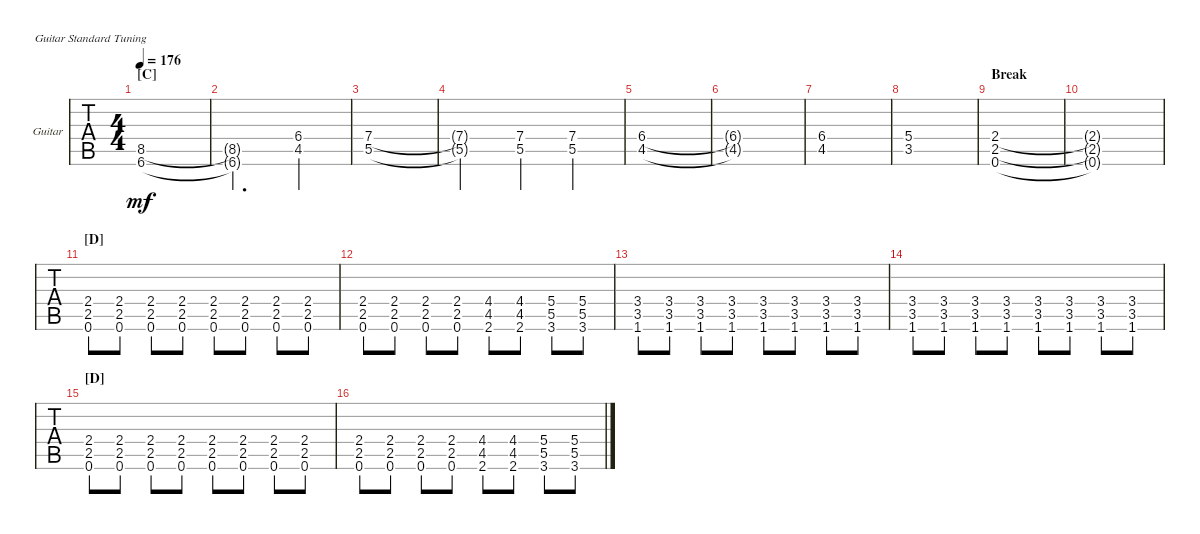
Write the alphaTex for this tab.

\defaultSystemsLayout 4
\bracketExtendMode groupsimilarinstruments
\firstSystemTrackNameOrientation horizontal
\otherSystemsTrackNameOrientation horizontal
\track ("Guitar" "Guitar") {instrument distortionguitar}
\staff {tabs}
\tuning (E4 B3 G3 D3 A2 E2)
\ts (4 4)
\section ("C" "")
\tempo 176
\clef g2
\ks c
(8.5 6.6).1{dy mf} |
(8.5{t} 6.6{t}).2{d} (4.5 6.4).4 |
(5.5 7.4).1 |
(7.4{t} 5.5{t}).2 (5.5 7.4).4 (5.5 7.4).4 |
(4.5 6.4).1 |
(4.5{t} 6.4{t}).1 |
(4.5 6.4).1 |
(3.5 5.4).1 |
\section ("" "Break")
(0.6 2.5 2.4).1 |
(2.4{t} 2.5{t} 0.6{t}).1 |
\section ("D" "")
(0.6 2.5 2.4).8 (0.6 2.5 2.4).8 (0.6 2.5 2.4).8 (0.6 2.5 2.4).8 (0.6 2.5 2.4).8 (0.6 2.5 2.4).8 (0.6 2.5 2.4).8 (0.6 2.5 2.4).8 |
(0.6 2.5 2.4).8 (0.6 2.5 2.4).8 (0.6 2.5 2.4).8 (0.6 2.5 2.4).8 (2.6 4.5 4.4).8 (2.6 4.5 4.4).8 (3.6 5.4 5.5).8 (3.6 5.4 5.5).8 |
(1.6 3.5 3.4).8 (1.6 3.5 3.4).8 (1.6 3.5 3.4).8 (1.6 3.5 3.4).8 (1.6 3.5 3.4).8 (1.6 3.5 3.4).8 (1.6 3.5 3.4).8 (1.6 3.5 3.4).8 |
(1.6 3.5 3.4).8 (1.6 3.5 3.4).8 (1.6 3.5 3.4).8 (1.6 3.5 3.4).8 (1.6 3.5 3.4).8 (1.6 3.5 3.4).8 (1.6 3.5 3.4).8 (1.6 3.5 3.4).8 |
\section ("D" "")
(0.6 2.5 2.4).8 (0.6 2.5 2.4).8 (0.6 2.5 2.4).8 (0.6 2.5 2.4).8 (0.6 2.5 2.4).8 (0.6 2.5 2.4).8 (0.6 2.5 2.4).8 (0.6 2.5 2.4).8 |
(0.6 2.5 2.4).8 (0.6 2.5 2.4).8 (0.6 2.5 2.4).8 (0.6 2.5 2.4).8 (2.6 4.5 4.4).8 (2.6 4.5 4.4).8 (3.6 5.4 5.5).8 (3.6 5.4 5.5).8
